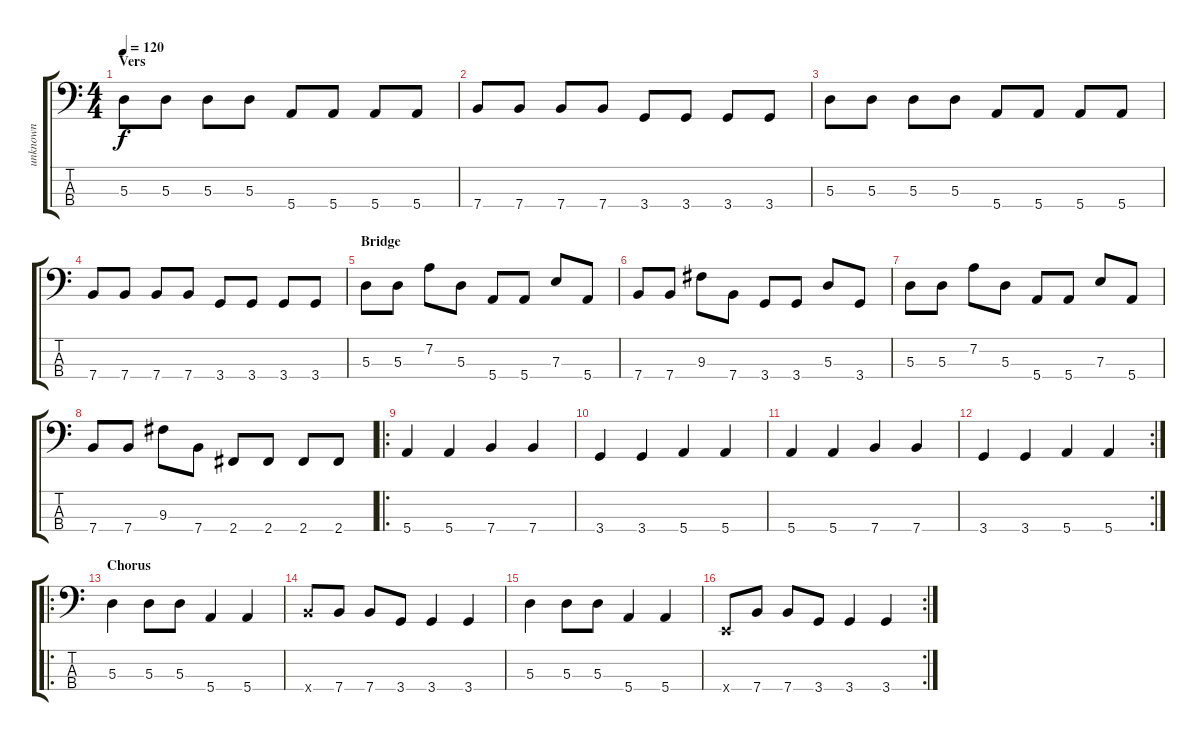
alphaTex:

\track ("unknown" "unknown") {instrument electricbasspick}
\staff {score tabs}
\tuning (G2 D2 A1 E1) {hide}
\ts (4 4)
\section ("" "Vers")
\tempo 120
\clef f4
\ks c
5.3.8{dy f} 5.3.8 5.3.8 5.3.8 5.4.8 5.4.8 5.4.8 5.4.8 |
7.4.8 7.4.8 7.4.8 7.4.8 3.4.8 3.4.8 3.4.8 3.4.8 |
5.3.8 5.3.8 5.3.8 5.3.8 5.4.8 5.4.8 5.4.8 5.4.8 |
7.4.8 7.4.8 7.4.8 7.4.8 3.4.8 3.4.8 3.4.8 3.4.8 |
\section ("" "Bridge")
5.3.8 5.3.8 7.2.8 5.3.8 5.4.8 5.4.8 7.3.8 5.4.8 |
7.4.8 7.4.8 9.3.8 7.4.8 3.4.8 3.4.8 5.3.8 3.4.8 |
5.3.8 5.3.8 7.2.8 5.3.8 5.4.8 5.4.8 7.3.8 5.4.8 |
7.4.8 7.4.8 9.3.8 7.4.8 2.4.8 2.4.8 2.4.8 2.4.8 |
\ro
5.4.4 5.4.4 7.4.4 7.4.4 |
3.4.4 3.4.4 5.4.4 5.4.4 |
5.4.4 5.4.4 7.4.4 7.4.4 |
\rc 2
3.4.4 3.4.4 5.4.4 5.4.4 |
\ro
\section ("" "Chorus")
5.3.4 5.3.8 5.3.8 5.4.4 5.4.4 |
7.4{x}.8 7.4.8 7.4.8 3.4.8 3.4.4 3.4.4 |
5.3.4 5.3.8 5.3.8 5.4.4 5.4.4 |
\rc 2
0.4{x}.8 7.4.8 7.4.8 3.4.8 3.4.4 3.4.4
